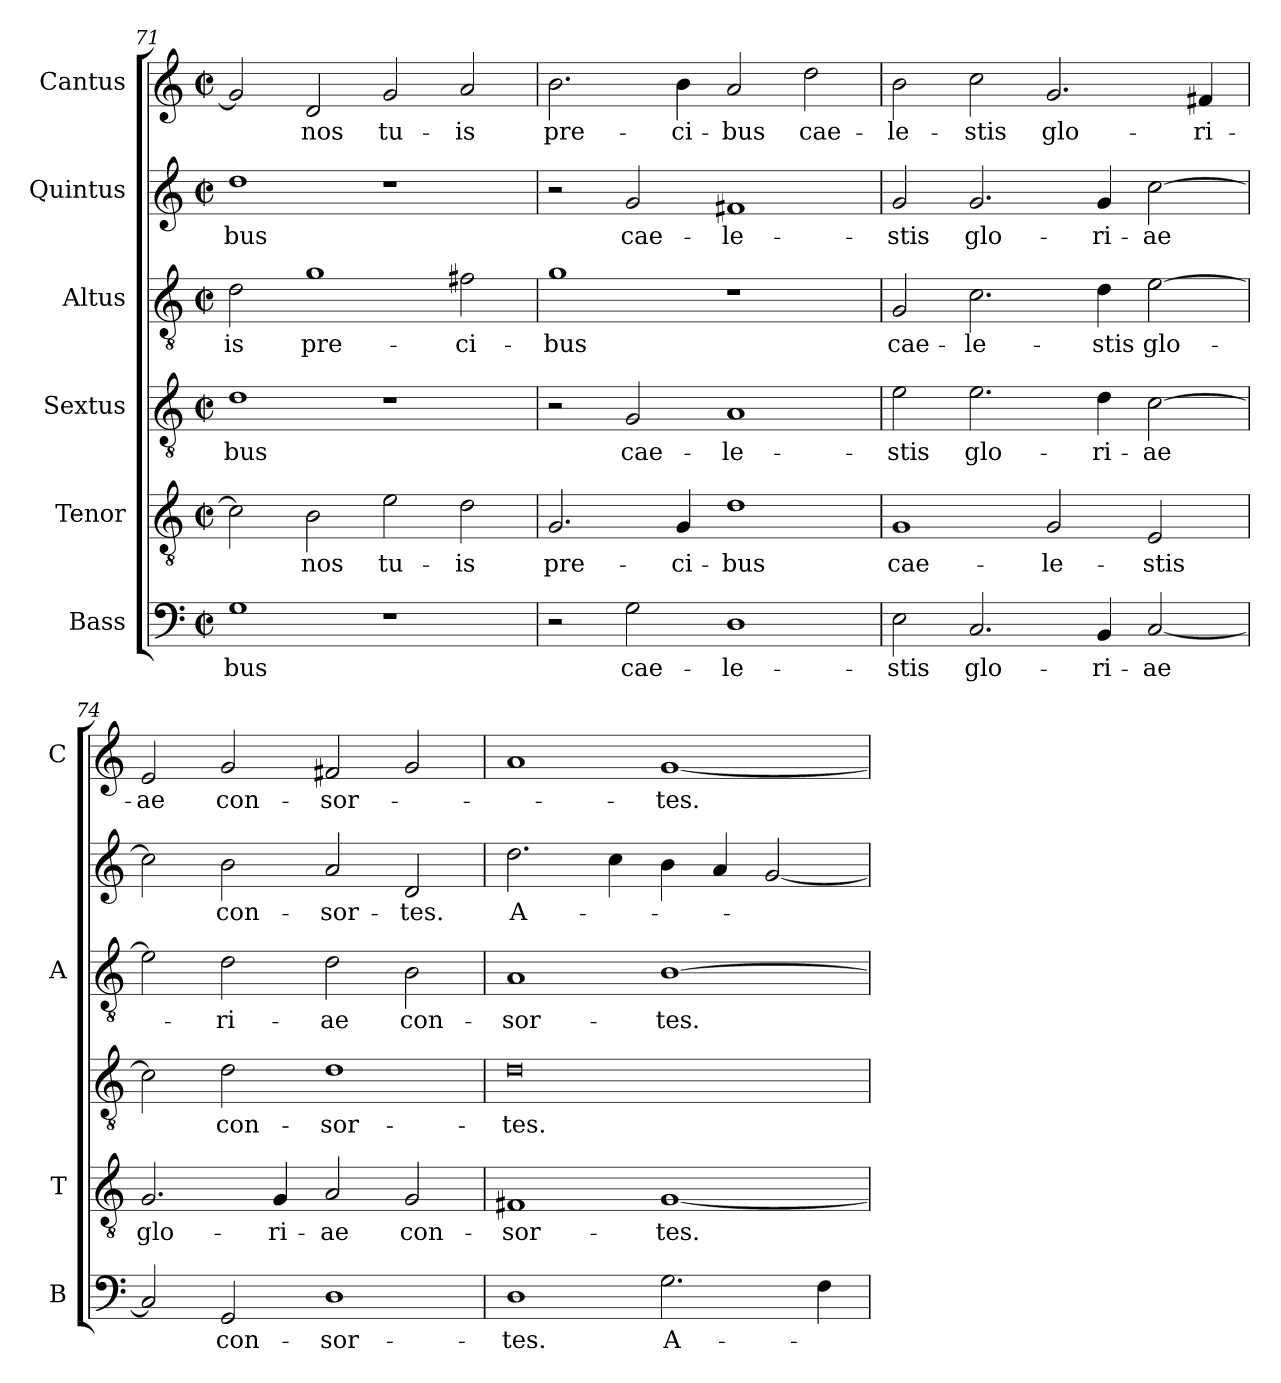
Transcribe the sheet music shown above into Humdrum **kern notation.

**kern	**text	**kern	**text	**kern	**text	**kern	**text	**kern	**text	**kern	**text
*part6	*part6	*part5	*part5	*part4	*part4	*part3	*part3	*part2	*part2	*part1	*part1
*staff6	*staff6	*staff5	*staff5	*staff4	*staff4	*staff3	*staff3	*staff2	*staff2	*staff1	*staff1
*I"Bass	*	*I"Tenor	*	*I"Sextus	*	*I"Altus	*	*I"Quintus	*	*I"Cantus	*
*I'B	*	*I'T	*	*	*	*I'A	*	*	*	*I'C	*
*clefF4	*	*clefGv2	*	*clefGv2	*	*clefGv2	*	*clefG2	*	*clefG2	*
*k[]	*	*k[]	*	*k[]	*	*k[]	*	*k[]	*	*k[]	*
*C:	*	*C:	*	*C:	*	*C:	*	*C:	*	*C:	*
*M2/2	*	*M2/2	*	*M2/2	*	*M2/2	*	*M2/2	*	*M2/2	*
*met(c|)	*	*met(c|)	*	*met(c|)	*	*met(c|)	*	*met(c|)	*	*met(c|)	*
=71	=71	=71	=71	=71	=71	=71	=71	=71	=71	=71	=71
1G	-bus	2c\]	.	1d	-bus	2d\	-is	1dd	-bus	2g/]	.
.	.	2B\	nos	.	.	1g	pre-	.	.	2d/	nos
1r	.	2e\	tu-	1r	.	.	.	1r	.	2g/	tu-
.	.	2d\	-is	.	.	2f#X\	-ci-	.	.	2a/	-is
!!LO:PB:g=z
=72	=72	=72	=72	=72	=72	=72	=72	=72	=72	=72	=72
2r	.	2.G/	pre-	2r	.	1g	-bus	2r	.	2.b\	pre-
2G\	cae-	.	.	2G/	cae-	.	.	2g/	cae-	.	.
.	.	4G/	-ci-	.	.	.	.	.	.	4b\	-ci-
1D	-le-	1d	-bus	1A	-le-	1r	.	1f#X	-le-	2a/	-bus
.	.	.	.	.	.	.	.	.	.	2dd\	cae-
=73	=73	=73	=73	=73	=73	=73	=73	=73	=73	=73	=73
2E\	-stis	1G	cae-	2e\	-stis	2G/	cae-	2g/	-stis	2b\	-le-
2.C/	glo-	.	.	2.e\	glo-	2.c\	-le-	2.g/	glo-	2cc\	-stis
.	.	2G/	-le-	.	.	.	.	.	.	2.g/	glo-
4BB/	-ri-	.	.	4d\	-ri-	4d\	-stis	4g/	-ri-	.	.
[2C/	-ae	2E/	-stis	[2c\	-ae	[2e\	glo-	[2cc\	-ae	.	.
.	.	.	.	.	.	.	.	.	.	4f#X/	-ri-
=74	=74	=74	=74	=74	=74	=74	=74	=74	=74	=74	=74
2C/]	.	2.G/	glo-	2c\]	.	2e\]	.	2cc\]	.	2e/	-ae
2GG/	con-	.	.	2d\	con-	2d\	-ri-	2b\	con-	2g/	con-
.	.	4G/	-ri-	.	.	.	.	.	.	.	.
1D	-sor-	2A/	-ae	1d	-sor-	2d\	-ae	2a/	-sor-	2f#X/	-sor-
.	.	2G/	con-	.	.	2B\	con-	2d/	-tes.	2g/	.
=75	=75	=75	=75	=75	=75	=75	=75	=75	=75	=75	=75
1D	-tes.	1F#X	-sor-	0d	-tes.	1A	-sor-	2.dd\	A-	1a	.
.	.	.	.	.	.	.	.	4cc\	.	.	.
2.G\	A-	[1G	-tes.	.	.	[1B	-tes.	4b\	.	[1g	-tes.
.	.	.	.	.	.	.	.	4a/	.	.	.
.	.	.	.	.	.	.	.	[2g/	.	.	.
4F\	.	.	.	.	.	.	.	.	.	.	.
=	=	=	=	=	=	=	=	=	=	=	=
*-	*-	*-	*-	*-	*-	*-	*-	*-	*-	*-	*-
